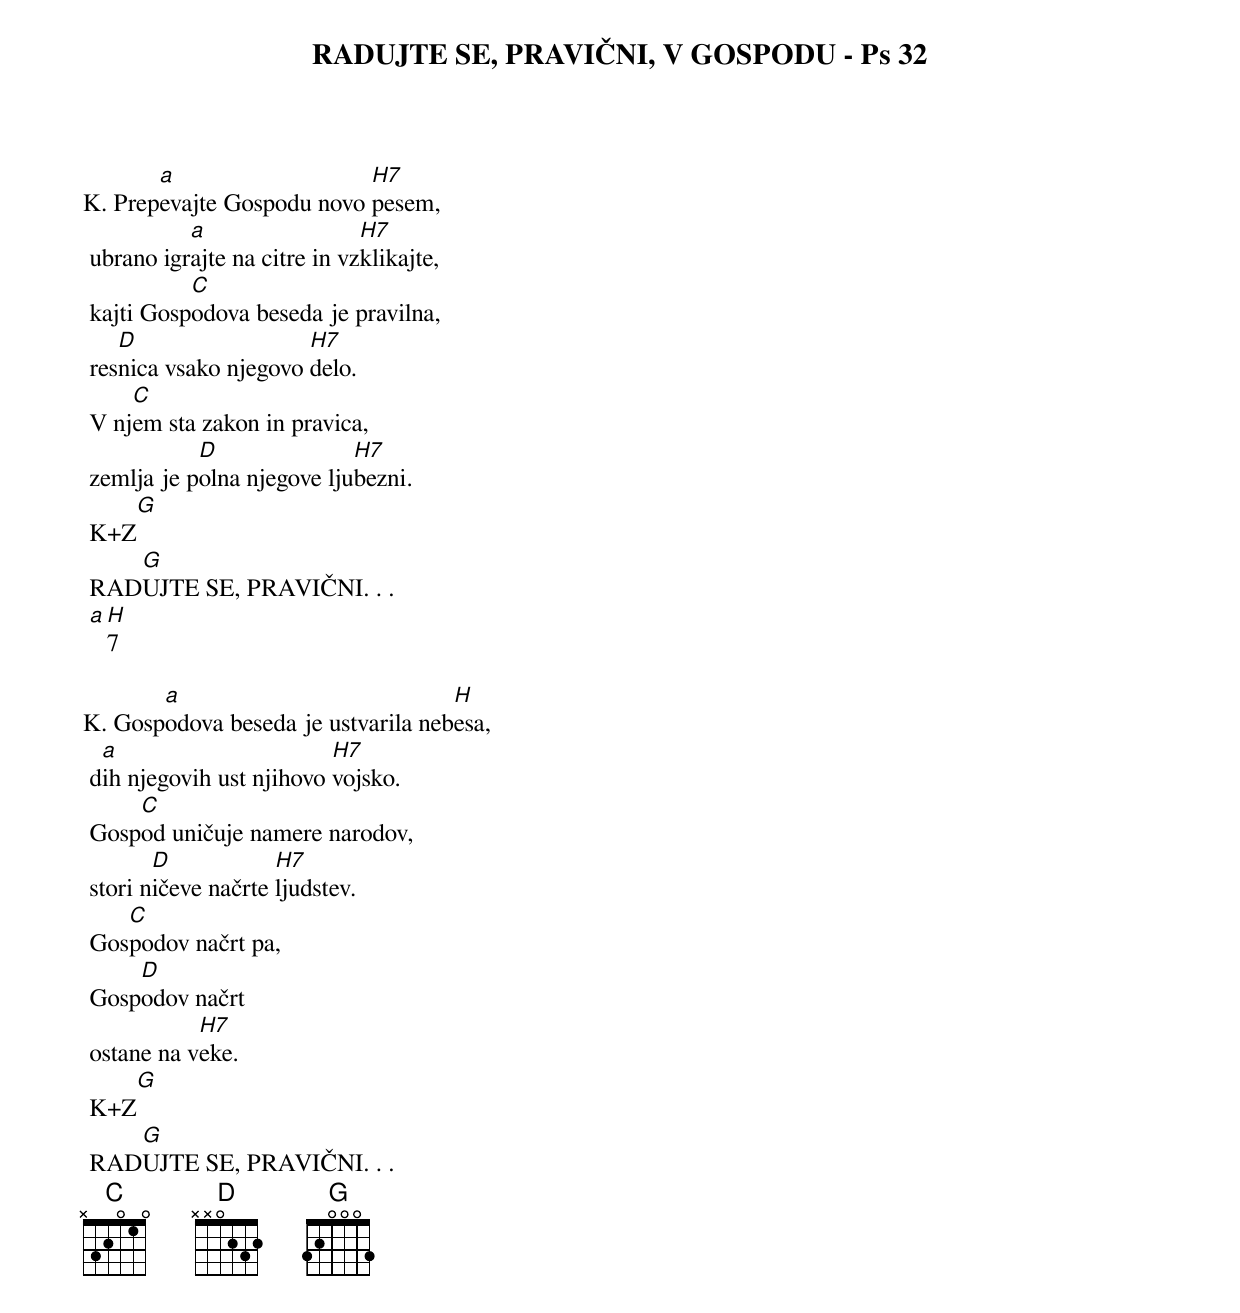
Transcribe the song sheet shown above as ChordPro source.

{title: RADUJTE SE, PRAVIČNI, V GOSPODU - Ps 32}

K.	Prep[a]evajte Gospodu novo [H7]pesem,
	ubrano igr[a]ajte na citre in vz[H7]klikajte,
	kajti Gosp[C]odova beseda je pravilna,
	res[D]nica vsako njegovo [H7]delo.
	V nj[C]em sta zakon in pravica,
	zemlja je p[D]olna njegove lju[H7]bezni.
	K+Z[G]
	RAD[G]UJTE SE, PRAVIČNI. . .
	[a][H]7

K.	Gosp[a]odova beseda je ustvarila neb[H]esa,
	d[a]ih njegovih ust njihovo [H7]vojsko.
	Gosp[C]od uničuje namere narodov,
	stori n[D]ičeve načrte [H7]ljudstev.
	Gos[C]podov načrt pa,
	Gosp[D]odov načrt
	ostane na v[H7]eke.
	K+Z[G]
	RAD[G]UJTE SE, PRAVIČNI. . .
